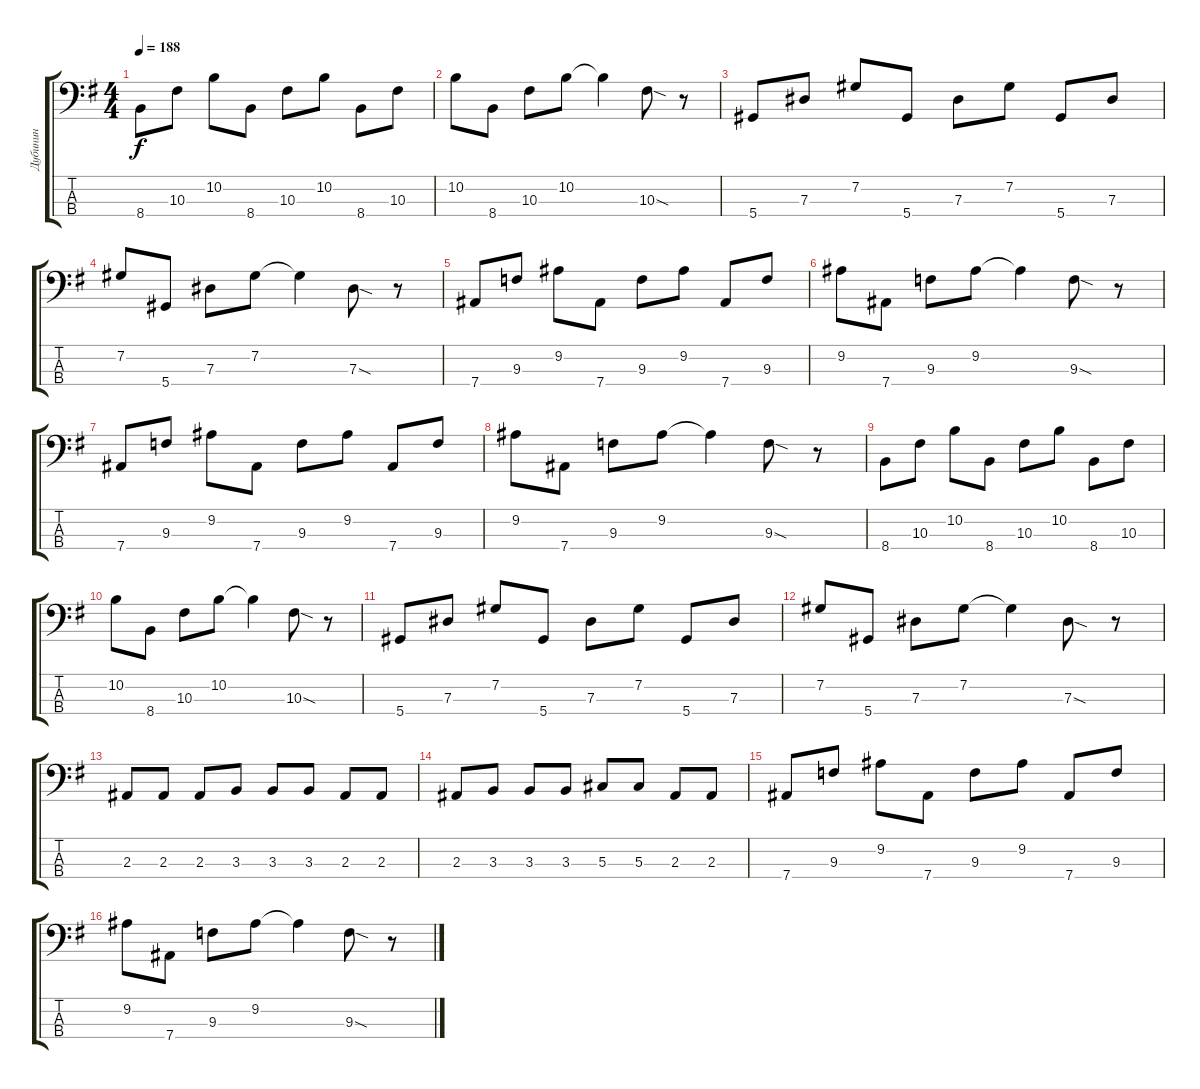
\track ("Дубинин" "Дубинин") {instrument electricbassfinger}
\staff {score tabs}
\tuning (Gb2 Db2 Ab1 Eb1) {hide}
\ts (4 4)
\tempo 188
\clef f4
\ks g
8.4.8{dy f} 10.3.8 10.2.8 8.4.8 10.3.8 10.2.8 8.4.8 10.3.8 |
10.2.8 8.4.8 10.3.8 10.2.8 10.2{t}.4 10.3{sod}.8 r.8 |
5.4.8 7.3.8 7.2.8 5.4.8 7.3.8 7.2.8 5.4.8 7.3.8 |
7.2.8 5.4.8 7.3.8 7.2.8 7.2{t}.4 7.3{sod}.8 r.8 |
7.4.8 9.3.8 9.2.8 7.4.8 9.3.8 9.2.8 7.4.8 9.3.8 |
9.2.8 7.4.8 9.3.8 9.2.8 9.2{t}.4 9.3{sod}.8 r.8 |
7.4.8 9.3.8 9.2.8 7.4.8 9.3.8 9.2.8 7.4.8 9.3.8 |
9.2.8 7.4.8 9.3.8 9.2.8 9.2{t}.4 9.3{sod}.8 r.8 |
8.4.8 10.3.8 10.2.8 8.4.8 10.3.8 10.2.8 8.4.8 10.3.8 |
10.2.8 8.4.8 10.3.8 10.2.8 10.2{t}.4 10.3{sod}.8 r.8 |
5.4.8 7.3.8 7.2.8 5.4.8 7.3.8 7.2.8 5.4.8 7.3.8 |
7.2.8 5.4.8 7.3.8 7.2.8 7.2{t}.4 7.3{sod}.8 r.8 |
2.3.8 2.3.8 2.3.8 3.3.8 3.3.8 3.3.8 2.3.8 2.3.8 |
2.3.8 3.3.8 3.3.8 3.3.8 5.3.8 5.3.8 2.3.8 2.3.8 |
7.4.8 9.3.8 9.2.8 7.4.8 9.3.8 9.2.8 7.4.8 9.3.8 |
9.2.8 7.4.8 9.3.8 9.2.8 9.2{t}.4 9.3{sod}.8 r.8
